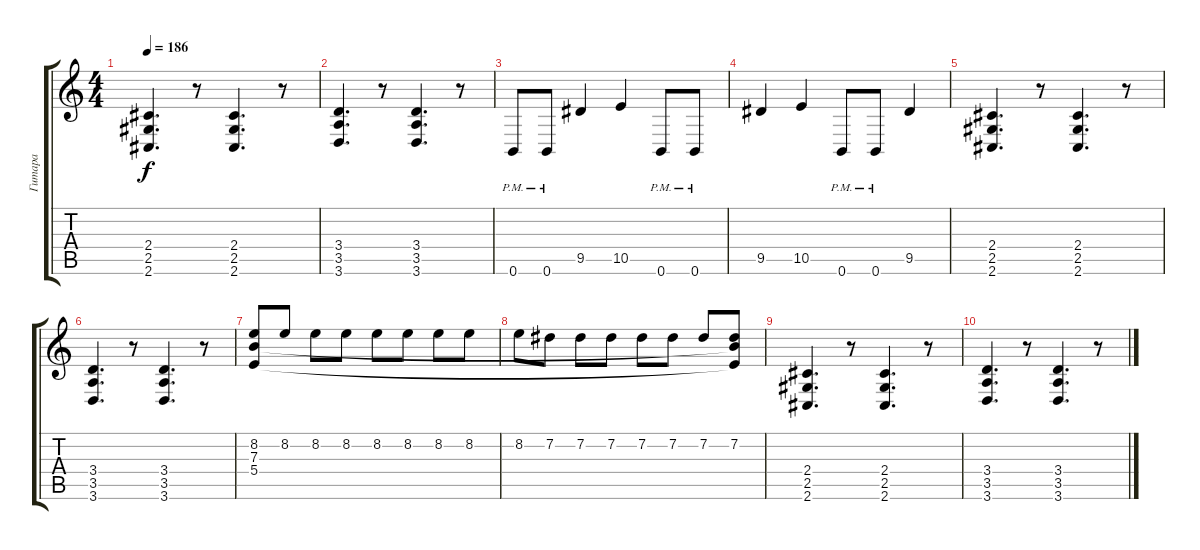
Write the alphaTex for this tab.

\track ("Гитара" "Гитара") {instrument distortionguitar}
\staff {score tabs}
\tuning (Db4 Ab3 E3 B2 Gb2 B1) {hide}
\ts (4 4)
\tempo 186
\clef g2
\ks c
(2.4 2.5 2.6).4{d dy f} r.8 (2.4 2.5 2.6).4{d} r.8 |
(3.4 3.5 3.6).4{d} r.8 (3.4 3.5 3.6).4{d} r.8 |
0.6{pm}.8 0.6{pm}.8 9.5.4 10.5.4 0.6{pm}.8 0.6{pm}.8 |
9.5.4 10.5.4 0.6{pm}.8 0.6{pm}.8 9.5.4 |
(2.4 2.5 2.6).4{d} r.8 (2.4 2.5 2.6).4{d} r.8 |
(3.4 3.5 3.6).4{d} r.8 (3.4 3.5 3.6).4{d} r.8 |
(8.2 7.3 5.4).8 8.2.8 8.2.8 8.2.8 8.2.8 8.2.8 8.2.8 8.2.8 |
8.2.8 7.2.8 7.2.8 7.2.8 7.2.8 7.2.8 7.2.8 (7.2 7.3{t} 5.4{t}).8 |
(2.4 2.5 2.6).4{d} r.8 (2.4 2.5 2.6).4{d} r.8 |
(3.4 3.5 3.6).4{d} r.8 (3.4 3.5 3.6).4{d} r.8
